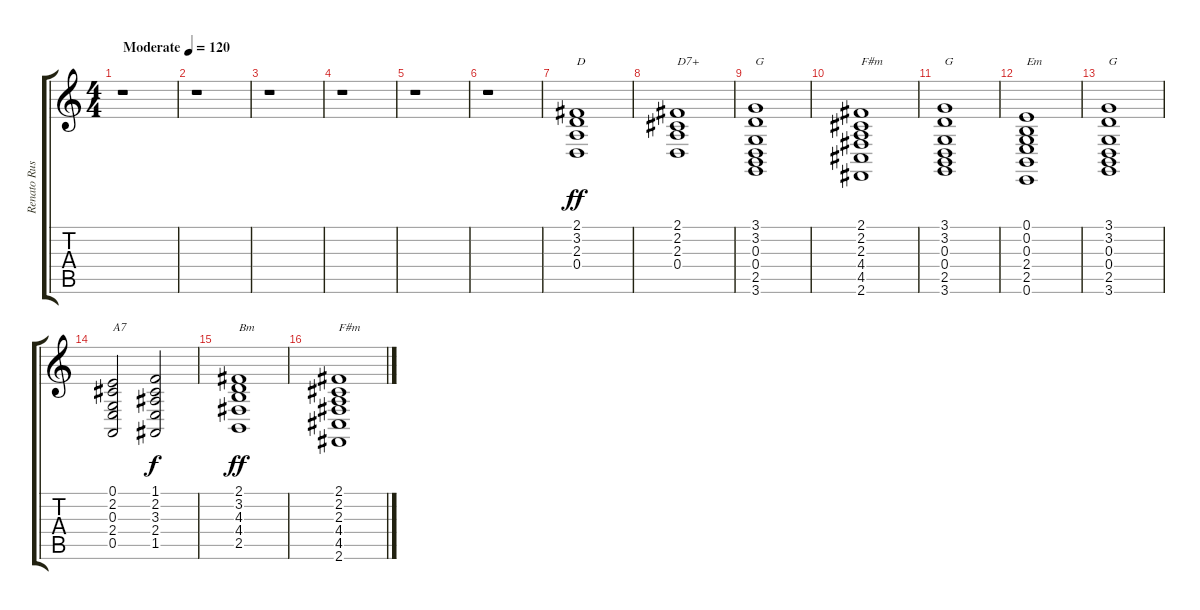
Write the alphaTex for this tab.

\track ("Renato Russo (Teclado base)" "Renato Rus") {instrument tremolostrings}
\staff {score tabs}
\tuning (E4 B3 G3 D3 A2 E2) {hide}
\ts (4 4)
\tempo (120 "Moderate")
\clef g2
\ks c
r.1{dy ff instrument tremolostrings} |
r.1 |
r.1 |
r.1 |
r.1 |
r.1 |
(2.1 3.2 2.3 0.4).1{txt "D"} |
(2.1 2.2 2.3 0.4).1{txt "D7+"} |
(3.1 3.2 0.3 0.4 2.5 3.6).1{txt "G"} |
(2.1 2.2 2.3 4.4 4.5 2.6).1{txt "F#m"} |
(3.1 3.2 0.3 0.4 2.5 3.6).1{txt "G"} |
(0.1 0.2 0.3 2.4 2.5 0.6).1{txt "Em"} |
(3.1 3.2 0.3 0.4 2.5 3.6).1{txt "G"} |
(0.1 2.2 0.3 2.4 0.5).2{txt "A7"} (1.1 2.2 3.3 2.4 1.5).2{dy f} |
(2.1 3.2 4.3 4.4 2.5).1{txt "Bm" dy ff} |
(2.1 2.2 2.3 4.4 4.5 2.6).1{txt "F#m"}
